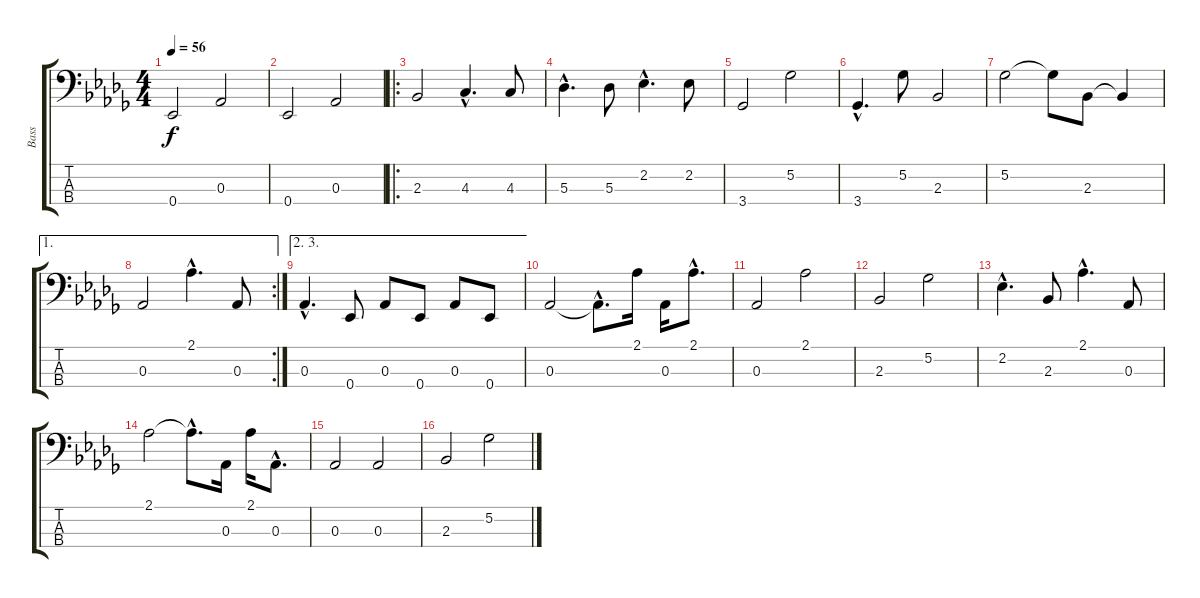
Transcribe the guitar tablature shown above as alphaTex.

\track ("Bass" "Bass") {instrument fretlessbass}
\staff {score tabs}
\tuning (Gb2 Db2 Ab1 Eb1) {hide}
\ts (4 4)
\tempo 56
\clef f4
\ks bbminor
0.4.2{dy f instrument fretlessbass} 0.3.2 |
0.4.2 0.3.2 |
\ro
2.3.2 4.3{hac}.4{d} 4.3.8 |
5.3{hac}.4{d} 5.3.8 2.2{hac}.4{d} 2.2.8 |
3.4.2 5.2.2 |
3.4{hac}.4{d} 5.2.8 2.3.2 |
5.2.2 5.2{t}.8 2.3.8 2.3{t}.4 |
\ae 1
\rc 2
0.3.2 2.1{hac}.4{d} 0.3.8 |
\ae (2 3)
0.3{hac}.4{d} 0.4.8 0.3.8 0.4.8 0.3.8 0.4.8 |
0.3.2 0.3{hac t}.8{d} 2.1.16 0.3.16 2.1{hac}.8{d} |
0.3.2 2.1.2 |
2.3.2 5.2.2 |
2.2{hac}.4{d} 2.3.8 2.1{hac}.4{d} 0.3.8 |
2.1.2 2.1{hac t}.8{d} 0.3.16 2.1.16 0.3{hac}.8{d} |
0.3.2 0.3.2 |
2.3.2 5.2.2
